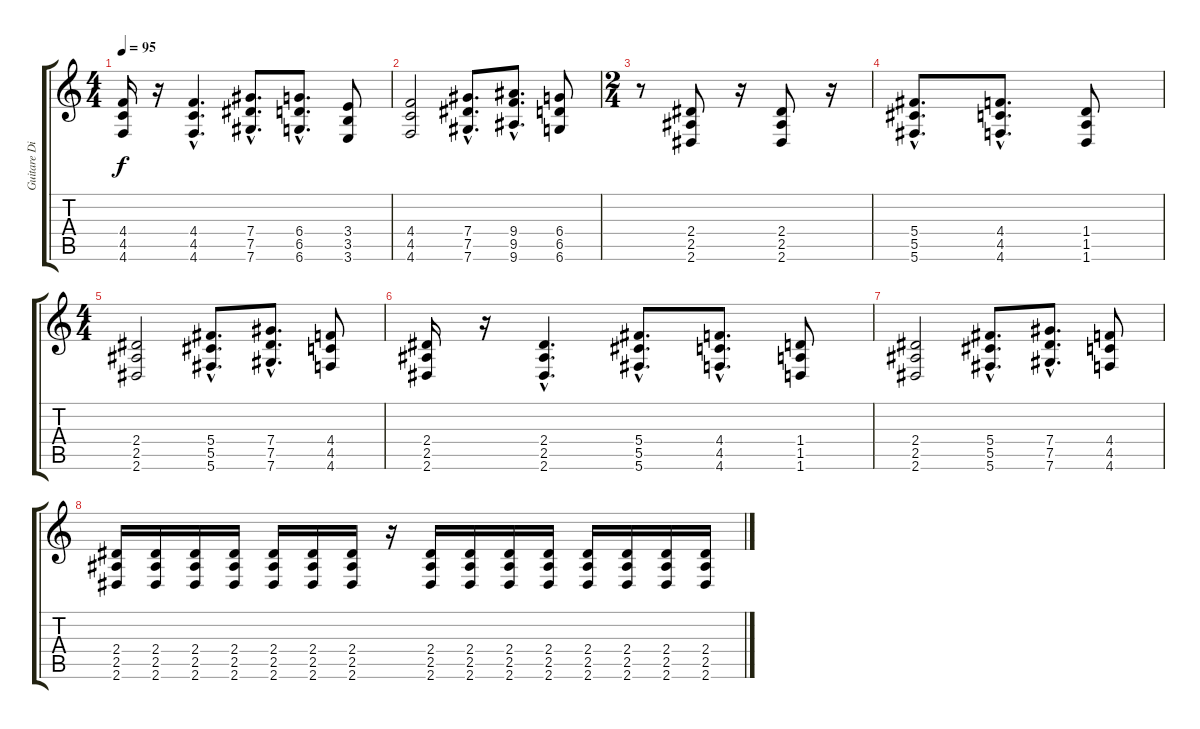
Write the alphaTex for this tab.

\track ("Guitare Distortion 2" "Guitare Di") {instrument distortionguitar}
\staff {score tabs}
\tuning (Eb4 Bb3 Gb3 Db3 Ab2 Db2) {hide}
\ts (4 4)
\tempo 95
\clef g2
\ks c
(4.4 4.5 4.6).16{dy f} r.16 (4.4{hac} 4.5{hac} 4.6{hac}).4{d} (7.4{hac} 7.5{hac} 7.6{hac}).8{d} (6.4{hac} 6.5{hac} 6.6{hac}).8{d} (3.4 3.5 3.6).8 |
(4.4 4.5 4.6).2 (7.4{hac} 7.5{hac} 7.6{hac}).8{d} (9.4{hac} 9.5{hac} 9.6{hac}).8{d} (6.4 6.5 6.6).8 |
\ts (2 4)
r.8 (2.4 2.5 2.6).8 r.16 (2.4 2.5 2.6).8 r.16 |
(5.4{hac} 5.5{hac} 5.6{hac}).8{d} (4.4{hac} 4.5{hac} 4.6{hac}).8{d} (1.4 1.5 1.6).8 |
\ts (4 4)
(2.4 2.5 2.6).2 (5.4{hac} 5.5{hac} 5.6{hac}).8{d} (7.4{hac} 7.5{hac} 7.6{hac}).8{d} (4.4 4.5 4.6).8 |
(2.4 2.5 2.6).16 r.16 (2.4{hac} 2.5{hac} 2.6{hac}).4{d} (5.4{hac} 5.5{hac} 5.6{hac}).8{d} (4.4{hac} 4.5{hac} 4.6{hac}).8{d} (1.4 1.5 1.6).8 |
(2.4 2.5 2.6).2 (5.4{hac} 5.5{hac} 5.6{hac}).8{d} (7.4{hac} 7.5{hac} 7.6{hac}).8{d} (4.4 4.5 4.6).8 |
(2.4 2.5 2.6).16 (2.4 2.5 2.6).16 (2.4 2.5 2.6).16 (2.4 2.5 2.6).16 (2.4 2.5 2.6).16 (2.4 2.5 2.6).16 (2.4 2.5 2.6).16 r.16 (2.4 2.5 2.6).16 (2.4 2.5 2.6).16 (2.4 2.5 2.6).16 (2.4 2.5 2.6).16 (2.4 2.5 2.6).16 (2.4 2.5 2.6).16 (2.4 2.5 2.6).16 (2.4 2.5 2.6).16
